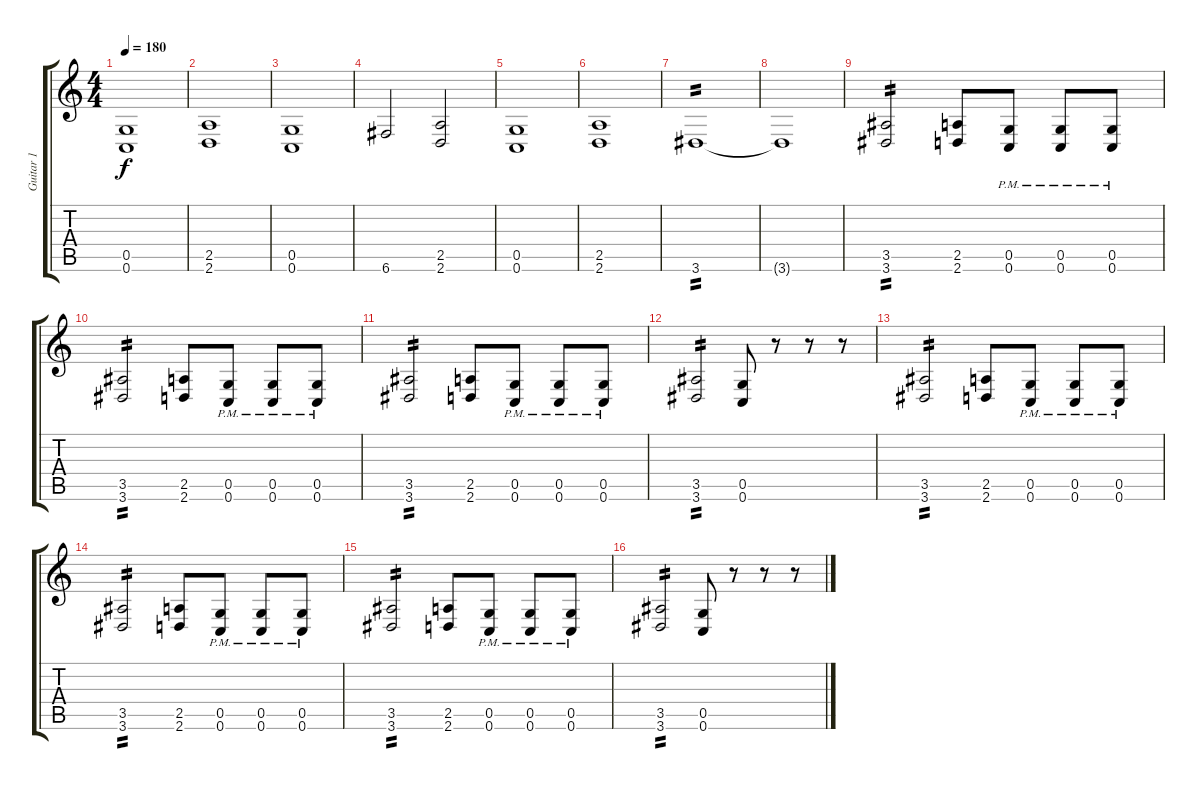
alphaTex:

\track ("Guitar 1" "Guitar 1") {instrument distortionguitar}
\staff {score tabs}
\tuning (D4 A3 F3 C3 G2 C2) {hide}
\ts (4 4)
\tempo 180
\clef g2
\ks c
(0.5 0.6).1{dy f} |
(2.5 2.6).1 |
(0.5 0.6).1 |
6.6.2 (2.5 2.6).2 |
(0.5 0.6).1 |
(2.5 2.6).1 |
3.6.1{tp 2} |
3.6{t}.1 |
(3.5 3.6).2{tp 2 volume 16} (2.5 2.6).8 (0.5{pm} 0.6{pm}).8 (0.5{pm} 0.6{pm}).8 (0.5{pm} 0.6{pm}).8 |
(3.5 3.6).2{tp 2} (2.5 2.6).8 (0.5{pm} 0.6{pm}).8 (0.5{pm} 0.6{pm}).8 (0.5{pm} 0.6{pm}).8 |
(3.5 3.6).2{tp 2} (2.5 2.6).8 (0.5{pm} 0.6{pm}).8 (0.5{pm} 0.6{pm}).8 (0.5{pm} 0.6{pm}).8 |
(3.5 3.6).2{tp 2} (0.5 0.6).8 r.8 r.8 r.8 |
(3.5 3.6).2{tp 2} (2.5 2.6).8 (0.5{pm} 0.6{pm}).8 (0.5{pm} 0.6{pm}).8 (0.5{pm} 0.6{pm}).8 |
(3.5 3.6).2{tp 2} (2.5 2.6).8 (0.5{pm} 0.6{pm}).8 (0.5{pm} 0.6{pm}).8 (0.5{pm} 0.6{pm}).8 |
(3.5 3.6).2{tp 2} (2.5 2.6).8 (0.5{pm} 0.6{pm}).8 (0.5{pm} 0.6{pm}).8 (0.5{pm} 0.6{pm}).8 |
(3.5 3.6).2{tp 2} (0.5 0.6).8 r.8 r.8 r.8
